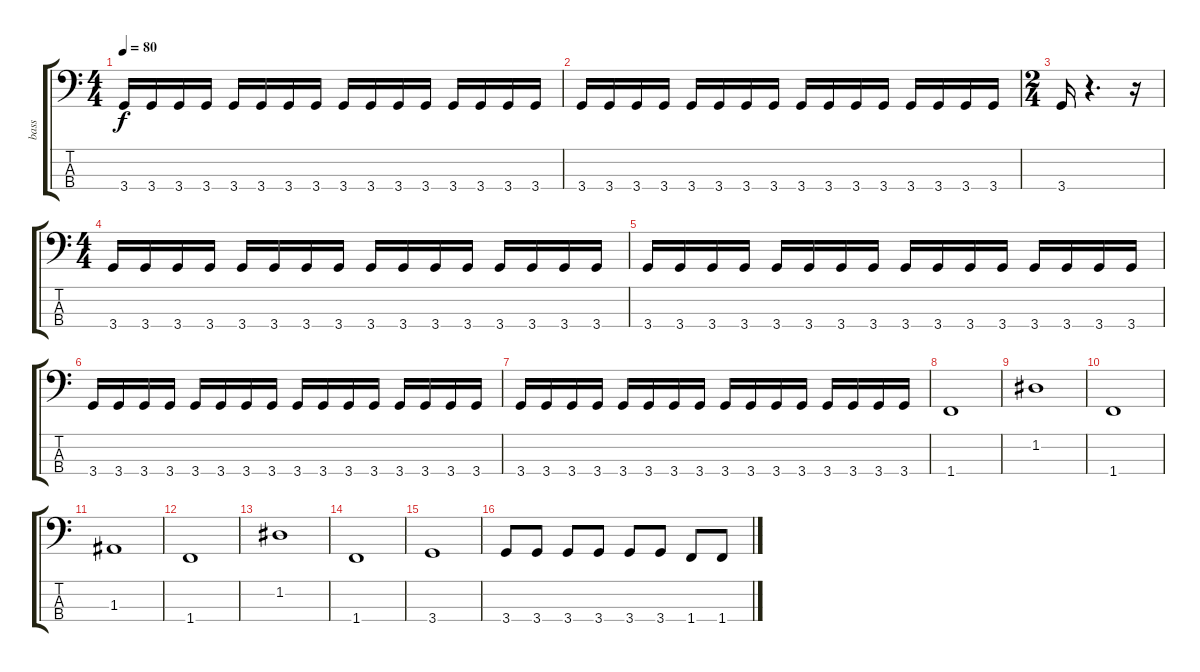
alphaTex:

\track ("bass" "bass") {instrument electricbassfinger}
\staff {score tabs}
\tuning (G2 D2 A1 E1) {hide}
\ts (4 4)
\tempo 80
\clef f4
\ks c
3.4.16{dy f} 3.4.16 3.4.16 3.4.16 3.4.16 3.4.16 3.4.16 3.4.16 3.4.16 3.4.16 3.4.16 3.4.16 3.4.16 3.4.16 3.4.16 3.4.16 |
3.4.16 3.4.16 3.4.16 3.4.16 3.4.16 3.4.16 3.4.16 3.4.16 3.4.16 3.4.16 3.4.16 3.4.16 3.4.16 3.4.16 3.4.16 3.4.16 |
\ts (2 4)
3.4.16 r.4{d} r.16 |
\ts (4 4)
3.4.16 3.4.16 3.4.16 3.4.16 3.4.16 3.4.16 3.4.16 3.4.16 3.4.16 3.4.16 3.4.16 3.4.16 3.4.16 3.4.16 3.4.16 3.4.16 |
3.4.16 3.4.16 3.4.16 3.4.16 3.4.16 3.4.16 3.4.16 3.4.16 3.4.16 3.4.16 3.4.16 3.4.16 3.4.16 3.4.16 3.4.16 3.4.16 |
3.4.16 3.4.16 3.4.16 3.4.16 3.4.16 3.4.16 3.4.16 3.4.16 3.4.16 3.4.16 3.4.16 3.4.16 3.4.16 3.4.16 3.4.16 3.4.16 |
3.4.16 3.4.16 3.4.16 3.4.16 3.4.16 3.4.16 3.4.16 3.4.16 3.4.16 3.4.16 3.4.16 3.4.16 3.4.16 3.4.16 3.4.16 3.4.16 |
1.4.1 |
1.2.1 |
1.4.1 |
1.3.1 |
1.4.1 |
1.2.1 |
1.4.1 |
3.4.1 |
3.4.8 3.4.8 3.4.8 3.4.8 3.4.8 3.4.8 1.4.8 1.4.8
